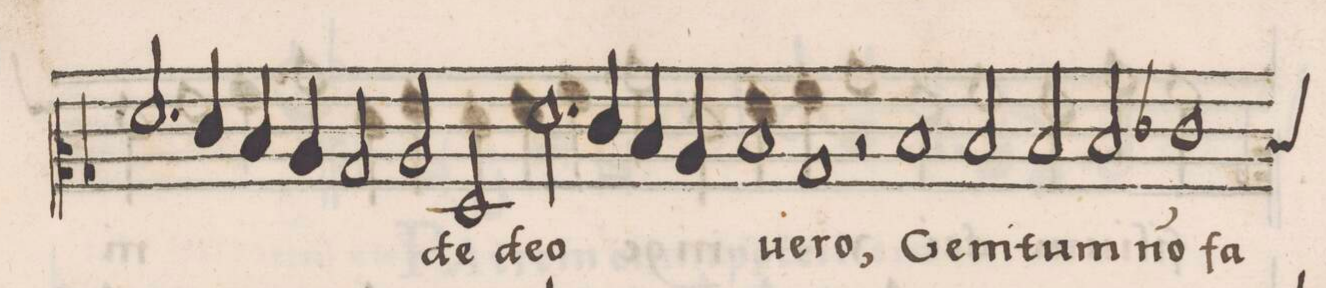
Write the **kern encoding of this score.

**kern	**text
*I"ALTVS	*
*clefC2	*
*k[b-]	*
*met(c|)	*
*M2/1	*
2.f	.
=55	=55
4e/	.
4d/	.
4c/	.
2B-/	.
2c/	de
=56	=56
2F/	de-
2.f\	-o
4e/	.
4d/	.
4c/	.
=57	=57
1d	ue-
1B-	-ro,
=58	=58
2r	.
1d	Ge-
2d/	-ni-
=59	=59
2d/	 tum
2d/	no(n)
1e-X	fa-
=60	=60
*-	*-
